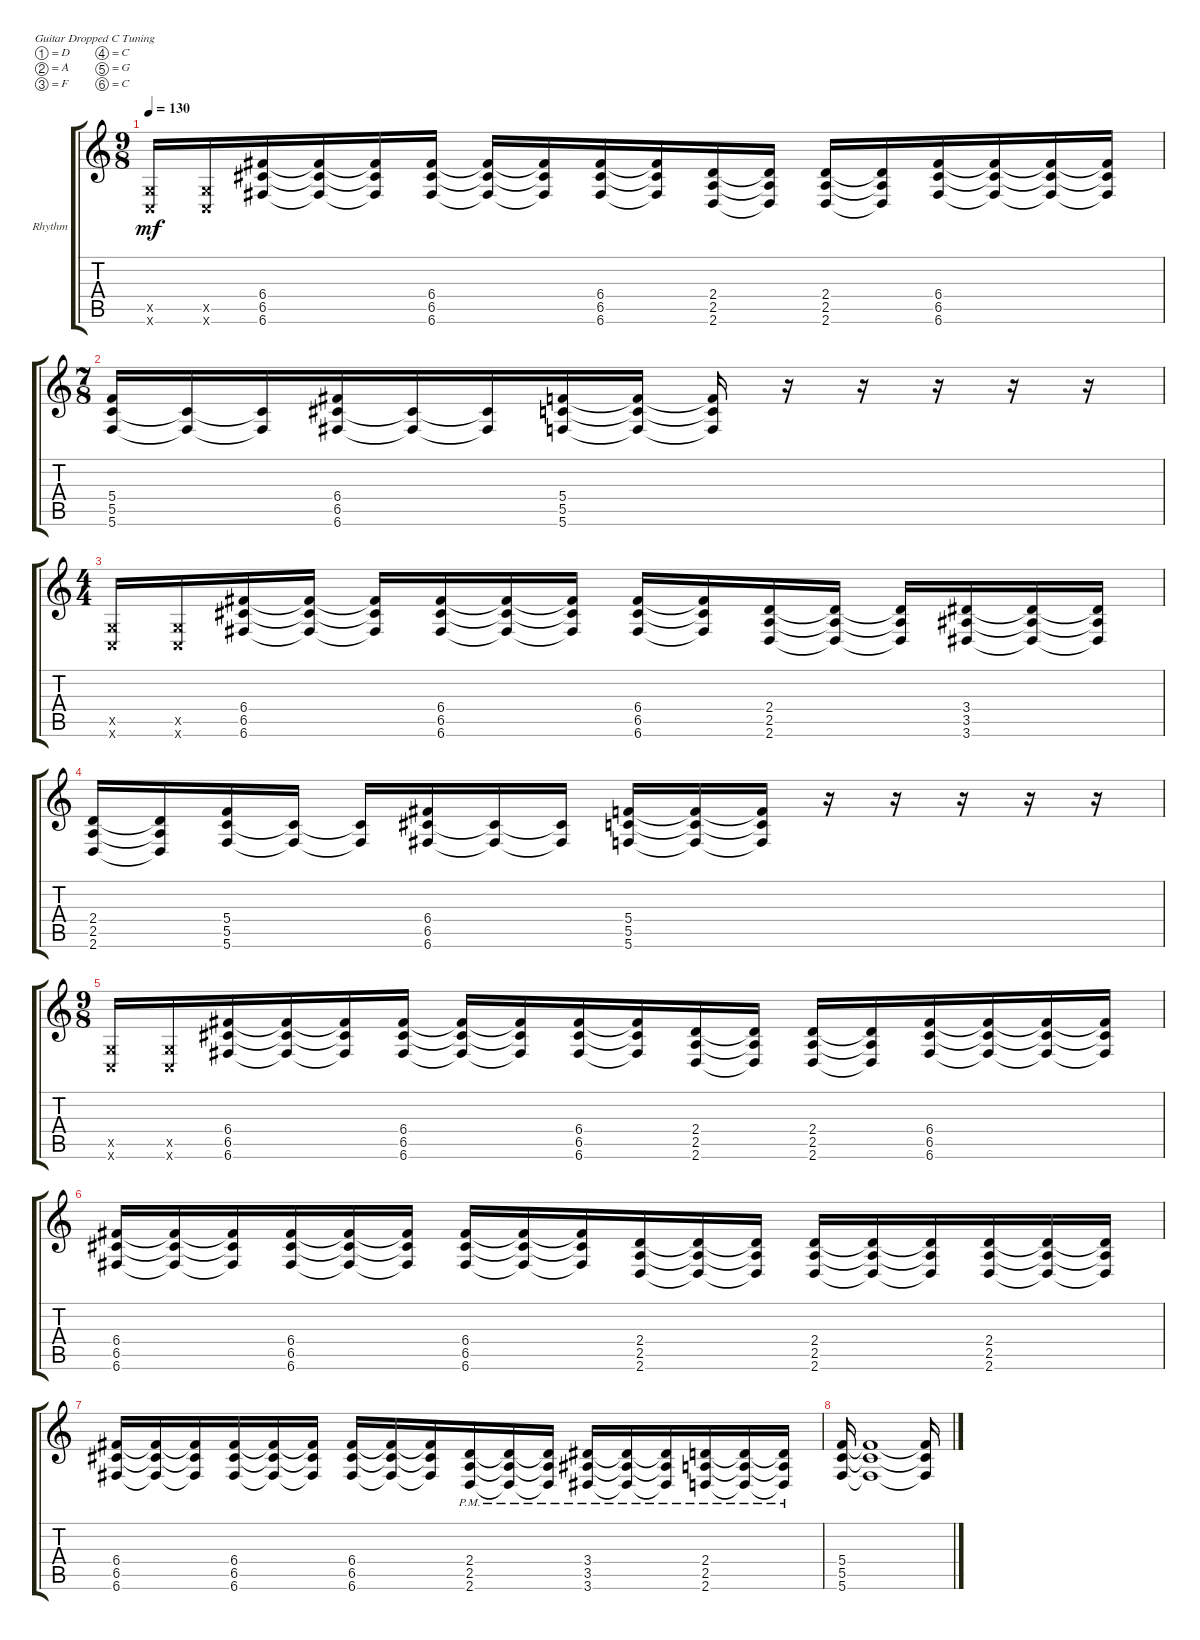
\defaultSystemsLayout 4
\bracketExtendMode groupsimilarinstruments
\firstSystemTrackNameOrientation horizontal
\otherSystemsTrackNameOrientation horizontal
\track ("Rhythm Guitar" "Rhythm") {instrument distortionguitar}
\staff {score tabs}
\tuning (D4 A3 F3 C3 G2 C2)
\ts (9 8)
\tempo 130
\clef g2
\ks c
(0.6{x} 0.5{x}).16{dy mf} (0.5{x} 0.6{x}).16 (6.6 6.5 6.4).16 (6.6{t} 6.5{t} 6.4{t}).16 (6.4{t} 6.5{t} 6.6{t}).16 (6.4 6.5 6.6).16 (6.6{t} 6.5{t} 6.4{t}).16 (6.4{t} 6.5{t} 6.6{t}).16 (6.6 6.5 6.4).16 (6.4{t} 6.5{t} 6.6{t}).16 (2.4 2.5 2.6).16 (2.6{t} 2.5{t} 2.4{t}).16 (2.4 2.5 2.6).16 (2.4{t} 2.5{t} 2.6{t}).16 (6.6 6.5 6.4).16 (6.6{t} 6.5{t} 6.4{t}).16 (6.6{t} 6.5{t} 6.4{t}).16 (6.4{t} 6.5{t} 6.6{t}).16 |
\ts (7 8)
(5.6 5.5 5.4).16 (5.6{t} 5.5{t}).16 (5.5{t} 5.6{t}).16 (6.6 6.4 6.5).16 (6.6{t} 6.5{t}).16 (6.5{t} 6.6{t}).16 (5.6 5.5 5.4).16 (5.6{t} 5.5{t} 5.4{t}).16 (5.4{t} 5.5{t} 5.6{t}).16 r.16 r.16 r.16 r.16 r.16 |
\ts (4 4)
(0.6{x} 0.5{x}).16 (0.5{x} 0.6{x}).16 (6.6 6.5 6.4).16 (6.6{t} 6.5{t} 6.4{t}).16 (6.4{t} 6.5{t} 6.6{t}).16 (6.4 6.5 6.6).16 (6.6{t} 6.5{t} 6.4{t}).16 (6.4{t} 6.5{t} 6.6{t}).16 (6.6 6.5 6.4).16 (6.4{t} 6.5{t} 6.6{t}).16 (2.4 2.5 2.6).16 (2.6{t} 2.5{t} 2.4{t}).16 (2.4{t} 2.5{t} 2.6{t}).16 (3.6 3.5 3.4).16 (3.6{t} 3.5{t} 3.4{t}).16 (3.6{t} 3.5{t} 3.4{t}).16 |
(2.6 2.5 2.4).16 (2.6{t} 2.5{t} 2.4{t}).16 (5.6 5.5 5.4).16 (5.6{t} 5.5{t}).16 (5.5{t} 5.6{t}).16 (6.6 6.4 6.5).16 (6.6{t} 6.5{t}).16 (6.5{t} 6.6{t}).16 (5.6 5.5 5.4).16 (5.6{t} 5.5{t} 5.4{t}).16 (5.4{t} 5.5{t} 5.6{t}).16 r.16 r.16 r.16 r.16 r.16 |
\ts (9 8)
(0.6{x} 0.5{x}).16 (0.5{x} 0.6{x}).16 (6.6 6.5 6.4).16 (6.6{t} 6.5{t} 6.4{t}).16 (6.4{t} 6.5{t} 6.6{t}).16 (6.4 6.5 6.6).16 (6.6{t} 6.5{t} 6.4{t}).16 (6.4{t} 6.5{t} 6.6{t}).16 (6.6 6.5 6.4).16 (6.4{t} 6.5{t} 6.6{t}).16 (2.4 2.5 2.6).16 (2.6{t} 2.5{t} 2.4{t}).16 (2.4 2.5 2.6).16 (2.4{t} 2.5{t} 2.6{t}).16 (6.6 6.5 6.4).16 (6.6{t} 6.5{t} 6.4{t}).16 (6.6{t} 6.5{t} 6.4{t}).16 (6.4{t} 6.5{t} 6.6{t}).16 |
(6.6 6.5 6.4).16 (6.4{t} 6.5{t} 6.6{t}).16 (6.6{t} 6.5{t} 6.4{t}).16 (6.4 6.5 6.6).16 (6.4{t} 6.5{t} 6.6{t}).16 (6.4{t} 6.5{t} 6.6{t}).16 (6.6 6.5 6.4).16 (6.5{t} 6.4{t} 6.6{t}).16 (6.6{t} 6.5{t} 6.4{t}).16 (2.6 2.5 2.4).16 (2.4{t} 2.5{t} 2.6{t}).16 (2.6{t} 2.5{t} 2.4{t}).16 (2.4 2.5 2.6).16 (2.4{t} 2.5{t} 2.6{t}).16 (2.4{t} 2.5{t} 2.6{t}).16 (2.6 2.5 2.4).16 (2.5{t} 2.4{t} 2.6{t}).16 (2.6{t} 2.5{t} 2.4{t}).16 |
(6.6 6.5 6.4).16 (6.4{t} 6.5{t} 6.6{t}).16 (6.6{t} 6.5{t} 6.4{t}).16 (6.4 6.5 6.6).16 (6.4{t} 6.5{t} 6.6{t}).16 (6.4{t} 6.5{t} 6.6{t}).16 (6.6 6.5 6.4).16 (6.5{t} 6.4{t} 6.6{t}).16 (6.6{t} 6.5{t} 6.4{t}).16 (2.6{pm} 2.5{pm} 2.4{pm}).16 (2.4{pm t} 2.5{pm t} 2.6{pm t}).16 (2.6{pm t} 2.5{pm t} 2.4{pm t}).16 (3.4{pm} 3.5{pm} 3.6{pm}).16 (3.4{pm t} 3.5{pm t} 3.6{pm t}).16 (3.4{pm t} 3.5{pm t} 3.6{pm t}).16 (2.6{pm} 2.5{pm} 2.4{pm}).16 (2.5{pm t} 2.4{pm t} 2.6{pm t}).16 (2.6{pm t} 2.5{pm t} 2.4{pm t}).16 |
(5.6 5.5 5.4).16 (5.6{t} 5.5{t} 5.4{t}).1 (5.6{t} 5.5{t} 5.4{t}).16
